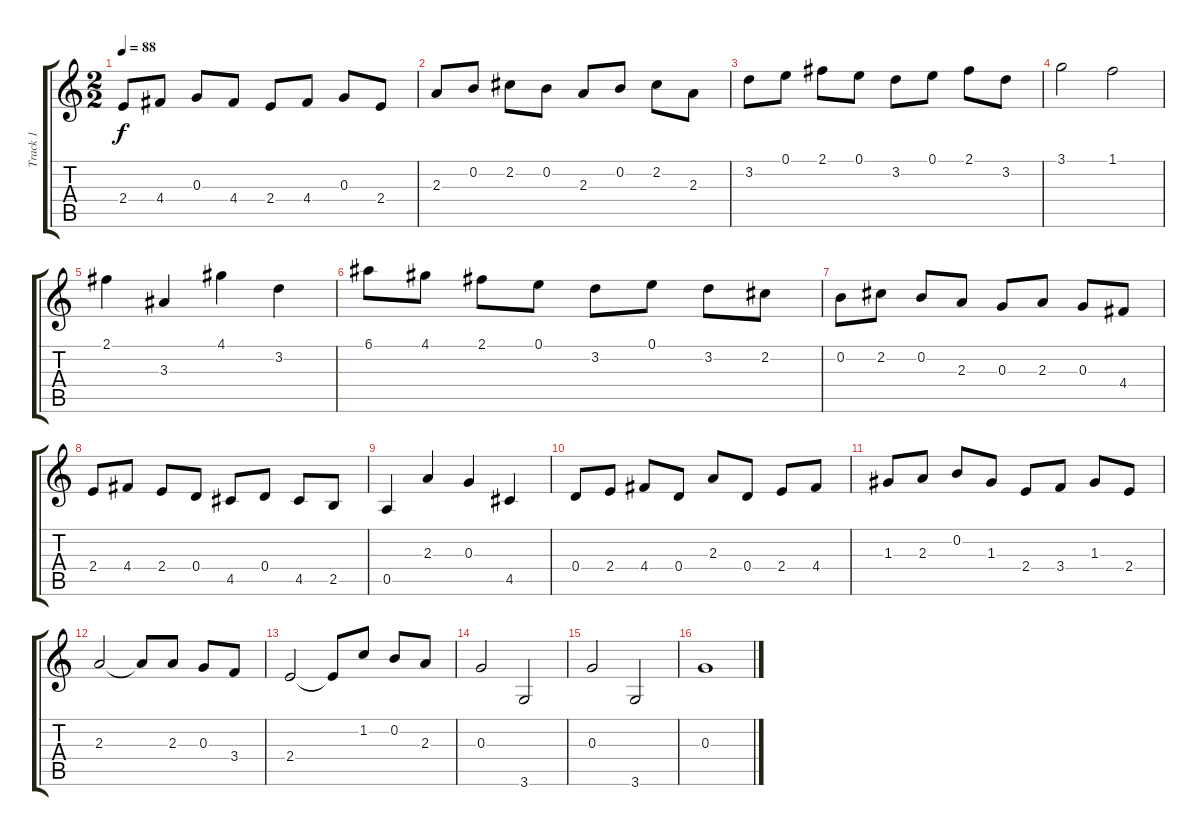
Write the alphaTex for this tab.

\track ("Track 1" "Track 1") {instrument acousticguitarnylon}
\staff {score tabs}
\tuning (E4 B3 G3 D3 A2 E2) {hide}
\ts (2 2)
\tempo 88
\clef g2
\ks aminor
2.4.8{dy f} 4.4.8 0.3.8 4.4.8 2.4.8 4.4.8 0.3.8 2.4.8 |
2.3.8 0.2.8 2.2.8 0.2.8 2.3.8 0.2.8 2.2.8 2.3.8 |
3.2.8 0.1.8 2.1.8 0.1.8 3.2.8 0.1.8 2.1.8 3.2.8 |
3.1.2 1.1.2 |
2.1.4 3.3.4 4.1.4 3.2.4 |
6.1.8 4.1.8 2.1.8 0.1.8 3.2.8 0.1.8 3.2.8 2.2.8 |
0.2.8 2.2.8 0.2.8 2.3.8 0.3.8 2.3.8 0.3.8 4.4.8 |
2.4.8 4.4.8 2.4.8 0.4.8 4.5.8 0.4.8 4.5.8 2.5.8 |
0.5.4 2.3.4 0.3.4 4.5.4 |
0.4.8 2.4.8 4.4.8 0.4.8 2.3.8 0.4.8 2.4.8 4.4.8 |
1.3.8 2.3.8 0.2.8 1.3.8 2.4.8 3.4.8 1.3.8 2.4.8 |
2.3.2 2.3{t}.8 2.3.8 0.3.8 3.4.8 |
2.4.2 2.4{t}.8 1.2.8 0.2.8 2.3.8 |
0.3.2 3.6.2 |
0.3.2 3.6.2 |
0.3.1
